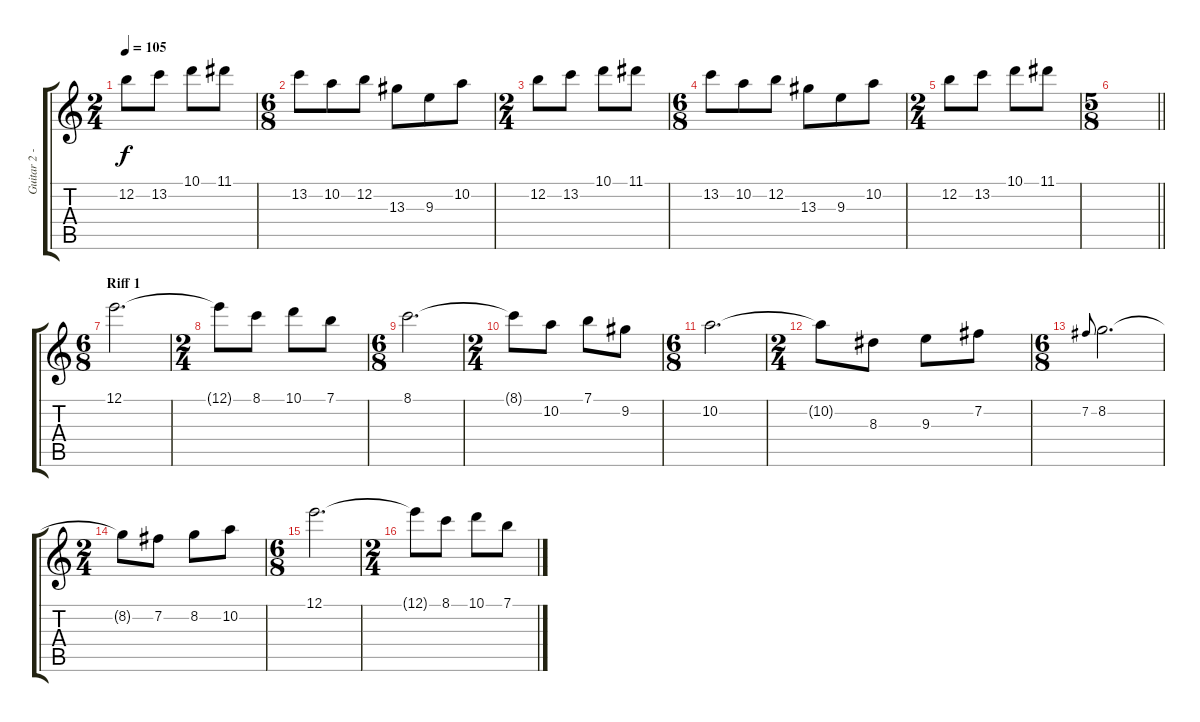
\track ("Guitar 2 - Omar" "Guitar 2 -") {instrument distortionguitar}
\staff {score tabs}
\tuning (E4 B3 G3 D3 A2 E2) {hide}
\ts (2 4)
\tempo 105
\clef g2
\ks c
12.2.8{dy f} 13.2.8 10.1.8 11.1.8 |
\ts (6 8)
13.2.8 10.2.8 12.2.8 13.3.8 9.3.8 10.2.8 |
\ts (2 4)
12.2.8 13.2.8 10.1.8 11.1.8 |
\ts (6 8)
13.2.8 10.2.8 12.2.8 13.3.8 9.3.8 10.2.8 |
\ts (2 4)
12.2.8 13.2.8 10.1.8 11.1.8 |
\ts (5 8)
\barLineRight lightlight
|
\ts (6 8)
\section ("" "Riff 1")
12.1.2{d volume 11 instrument distortionguitar} |
\ts (2 4)
12.1{t}.8 8.1.8 10.1.8 7.1.8 |
\ts (6 8)
8.1.2{d} |
\ts (2 4)
8.1{t}.8 10.2.8 7.1.8 9.2.8 |
\ts (6 8)
10.2.2{d} |
\ts (2 4)
10.2{t}.8 8.3.8 9.3.8 7.2.8 |
\ts (6 8)
7.2.8{gr onbeat} 8.2.2{d} |
\ts (2 4)
8.2{t}.8 7.2.8 8.2.8 10.2.8 |
\ts (6 8)
12.1.2{d} |
\ts (2 4)
12.1{t}.8 8.1.8 10.1.8 7.1.8
